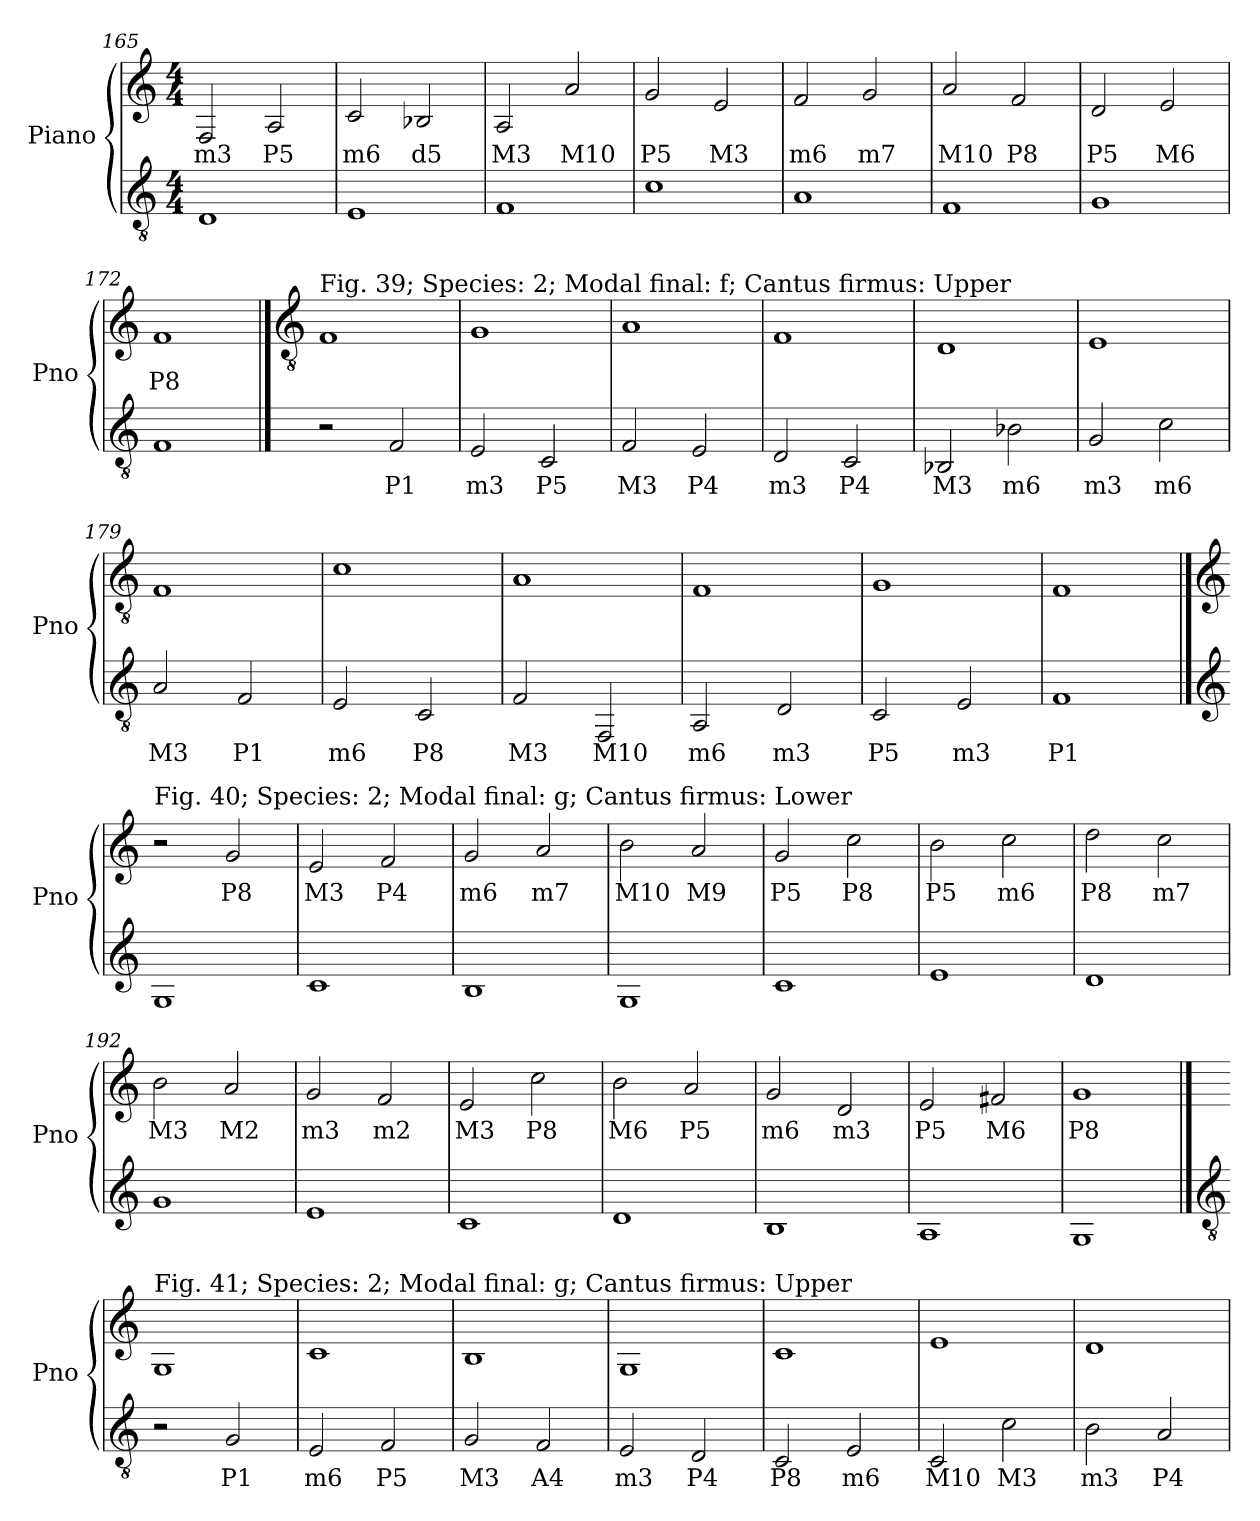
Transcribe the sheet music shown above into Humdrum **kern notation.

**kern	**text	**kern	**text
*part2	*part2	*part1	*part1
*staff2	*staff2	*staff1	*staff1
*I"Piano	*	*I"Piano	*
*I'Pno	*	*I'Pno	*
*clefGv2	*	*clefG2	*
*k[]	*	*k[]	*
*M4/4	*	*M4/4	*
=165	=165	=165	=165
!	!	!	!LO:LY:b
1D	.	2F/	m3
!	!	!	!LO:LY:b
.	.	2A/	P5
!!LO:LB:g=z
=166	=166	=166	=166
!	!	!	!LO:LY:b
1E	.	2c/	m6
!	!	!	!LO:LY:b
.	.	2B-X/	d5
=167	=167	=167	=167
!	!	!	!LO:LY:b
1F	.	2A/	M3
!	!	!	!LO:LY:b
.	.	2a/	M10
=168	=168	=168	=168
!	!	!	!LO:LY:b
1c	.	2g/	P5
!	!	!	!LO:LY:b
.	.	2e/	M3
=169	=169	=169	=169
!	!	!	!LO:LY:b
1A	.	2f/	m6
!	!	!	!LO:LY:b
.	.	2g/	m7
=170	=170	=170	=170
!	!	!	!LO:LY:b
1F	.	2a/	M10
!	!	!	!LO:LY:b
.	.	2f/	P8
=171	=171	=171	=171
!	!	!	!LO:LY:b
1G	.	2d/	P5
!	!	!	!LO:LY:b
.	.	2e/	M6
=172	=172	=172	=172
!	!	!	!LO:LY:b
1F	.	1f	P8
!!LO:LB:g=z
==173	==173	==173	==173
*	*	*clefGv2	*
!	!	!LO:TX:a:t=Fig. 39; Species&colon; 2; Modal final&colon; f; Cantus firmus&colon; Upper	!
2r	.	1F	.
!	!LO:LY:b	!	!
2F/	P1	.	.
=174	=174	=174	=174
!	!LO:LY:b	!	!
2E/	m3	1G	.
!	!LO:LY:b	!	!
2C/	P5	.	.
=175	=175	=175	=175
!	!LO:LY:b	!	!
2F/	M3	1A	.
!	!LO:LY:b	!	!
2E/	P4	.	.
=176	=176	=176	=176
!	!LO:LY:b	!	!
2D/	m3	1F	.
!	!LO:LY:b	!	!
2C/	P4	.	.
=177	=177	=177	=177
!	!LO:LY:b	!	!
2BB-X/	M3	1D	.
!	!LO:LY:b	!	!
2B-X\	m6	.	.
=178	=178	=178	=178
!	!LO:LY:b	!	!
2G/	m3	1E	.
!	!LO:LY:b	!	!
2c\	m6	.	.
!!LO:LB:g=z
=179	=179	=179	=179
!	!LO:LY:b	!	!
2A/	M3	1F	.
!	!LO:LY:b	!	!
2F/	P1	.	.
=180	=180	=180	=180
!	!LO:LY:b	!	!
2E/	m6	1c	.
!	!LO:LY:b	!	!
2C/	P8	.	.
=181	=181	=181	=181
!	!LO:LY:b	!	!
2F/	M3	1A	.
!	!LO:LY:b	!	!
2FF/	M10	.	.
=182	=182	=182	=182
!	!LO:LY:b	!	!
2AA/	m6	1F	.
!	!LO:LY:b	!	!
2D/	m3	.	.
=183	=183	=183	=183
!	!LO:LY:b	!	!
2C/	P5	1G	.
!	!LO:LY:b	!	!
2E/	m3	.	.
=184	=184	=184	=184
!	!LO:LY:b	!	!
1F	P1	1F	.
!!LO:PB:g=z
==185	==185	==185	==185
*clefG2	*	*clefG2	*
!	!	!LO:TX:a:t=Fig. 40; Species&colon; 2; Modal final&colon; g; Cantus firmus&colon; Lower	!
1G	.	2r	.
!	!	!	!LO:LY:b
.	.	2g/	P8
=186	=186	=186	=186
!	!	!	!LO:LY:b
1c	.	2e/	M3
!	!	!	!LO:LY:b
.	.	2f/	P4
=187	=187	=187	=187
!	!	!	!LO:LY:b
1B	.	2g/	m6
!	!	!	!LO:LY:b
.	.	2a/	m7
=188	=188	=188	=188
!	!	!	!LO:LY:b
1G	.	2b\	M10
!	!	!	!LO:LY:b
.	.	2a/	M9
=189	=189	=189	=189
!	!	!	!LO:LY:b
1c	.	2g/	P5
!	!	!	!LO:LY:b
.	.	2cc\	P8
=190	=190	=190	=190
!	!	!	!LO:LY:b
1e	.	2b\	P5
!	!	!	!LO:LY:b
.	.	2cc\	m6
=191	=191	=191	=191
!	!	!	!LO:LY:b
1d	.	2dd\	P8
!	!	!	!LO:LY:b
.	.	2cc\	m7
!!LO:LB:g=z
=192	=192	=192	=192
!	!	!	!LO:LY:b
1g	.	2b\	M3
!	!	!	!LO:LY:b
.	.	2a/	M2
=193	=193	=193	=193
!	!	!	!LO:LY:b
1e	.	2g/	m3
!	!	!	!LO:LY:b
.	.	2f/	m2
=194	=194	=194	=194
!	!	!	!LO:LY:b
1c	.	2e/	M3
!	!	!	!LO:LY:b
.	.	2cc\	P8
=195	=195	=195	=195
!	!	!	!LO:LY:b
1d	.	2b\	M6
!	!	!	!LO:LY:b
.	.	2a/	P5
=196	=196	=196	=196
!	!	!	!LO:LY:b
1B	.	2g/	m6
!	!	!	!LO:LY:b
.	.	2d/	m3
=197	=197	=197	=197
!	!	!	!LO:LY:b
1A	.	2e/	P5
!	!	!	!LO:LY:b
.	.	2f#X/	M6
=198	=198	=198	=198
!	!	!	!LO:LY:b
1G	.	1g	P8
!!LO:LB:g=z
==199	==199	==199	==199
*clefGv2	*	*	*
!	!	!LO:TX:a:t=Fig. 41; Species&colon; 2; Modal final&colon; g; Cantus firmus&colon; Upper	!
2r	.	1G	.
!	!LO:LY:b	!	!
2G/	P1	.	.
=200	=200	=200	=200
!	!LO:LY:b	!	!
2E/	m6	1c	.
!	!LO:LY:b	!	!
2F/	P5	.	.
=201	=201	=201	=201
!	!LO:LY:b	!	!
2G/	M3	1B	.
!	!LO:LY:b	!	!
2F/	A4	.	.
=202	=202	=202	=202
!	!LO:LY:b	!	!
2E/	m3	1G	.
!	!LO:LY:b	!	!
2D/	P4	.	.
=203	=203	=203	=203
!	!LO:LY:b	!	!
2C/	P8	1c	.
!	!LO:LY:b	!	!
2E/	m6	.	.
=204	=204	=204	=204
!	!LO:LY:b	!	!
2C/	M10	1e	.
!	!LO:LY:b	!	!
2c\	M3	.	.
=205	=205	=205	=205
!	!LO:LY:b	!	!
2B\	m3	1d	.
!	!LO:LY:b	!	!
2A/	P4	.	.
=	=	=	=
*-	*-	*-	*-
